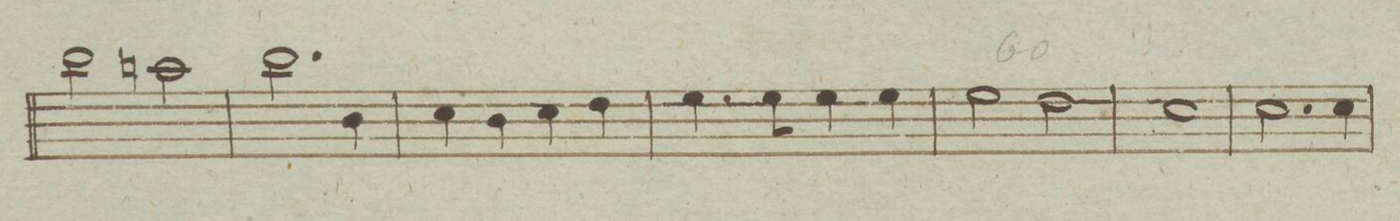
**kern	**dynam
*I"Oboe Primo.	*
*clefG2	*
*k[b-e-a-]	*
*met(c)	*
*M4/4	*
2bb-\	.
2aan\	.
=57	=57
2.bb-\	.
4b-\	.
=58	=58
4cc\	.
4b-\	.
4cc\	.
4dd\	.
=59	=59
4.ee-\	.
8ee-\	.
4ee-\	.
4ee-\	.
=60	=60
2ee-\	.
2dd\	.
=61	=61
1cc	.
=62	=62
2.cc\	.
4cc\	.
=63	=63
*-	*-
